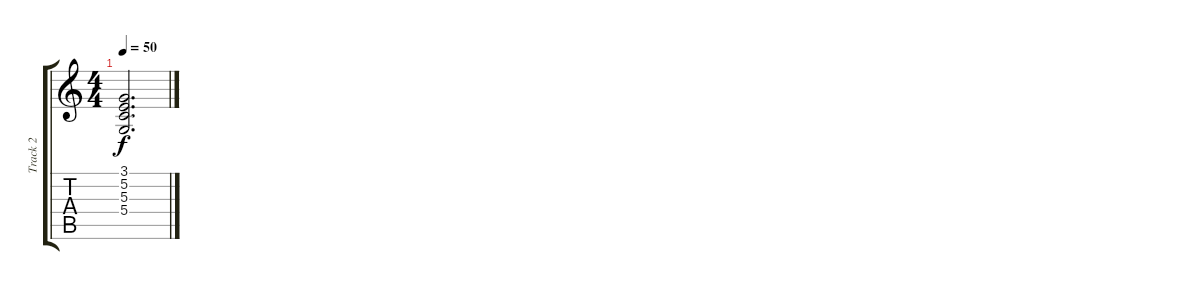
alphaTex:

\track ("Track 2" "Track 2") {instrument acousticgrandpiano}
\staff {score tabs}
\tuning (E4 B3 G3 D3 A2 E2) {hide}
\ts (4 4)
\tempo 50
\clef g2
\ks c
(3.1{t} 5.2{t} 5.3{t} 5.4{t}).2{d dy f}
